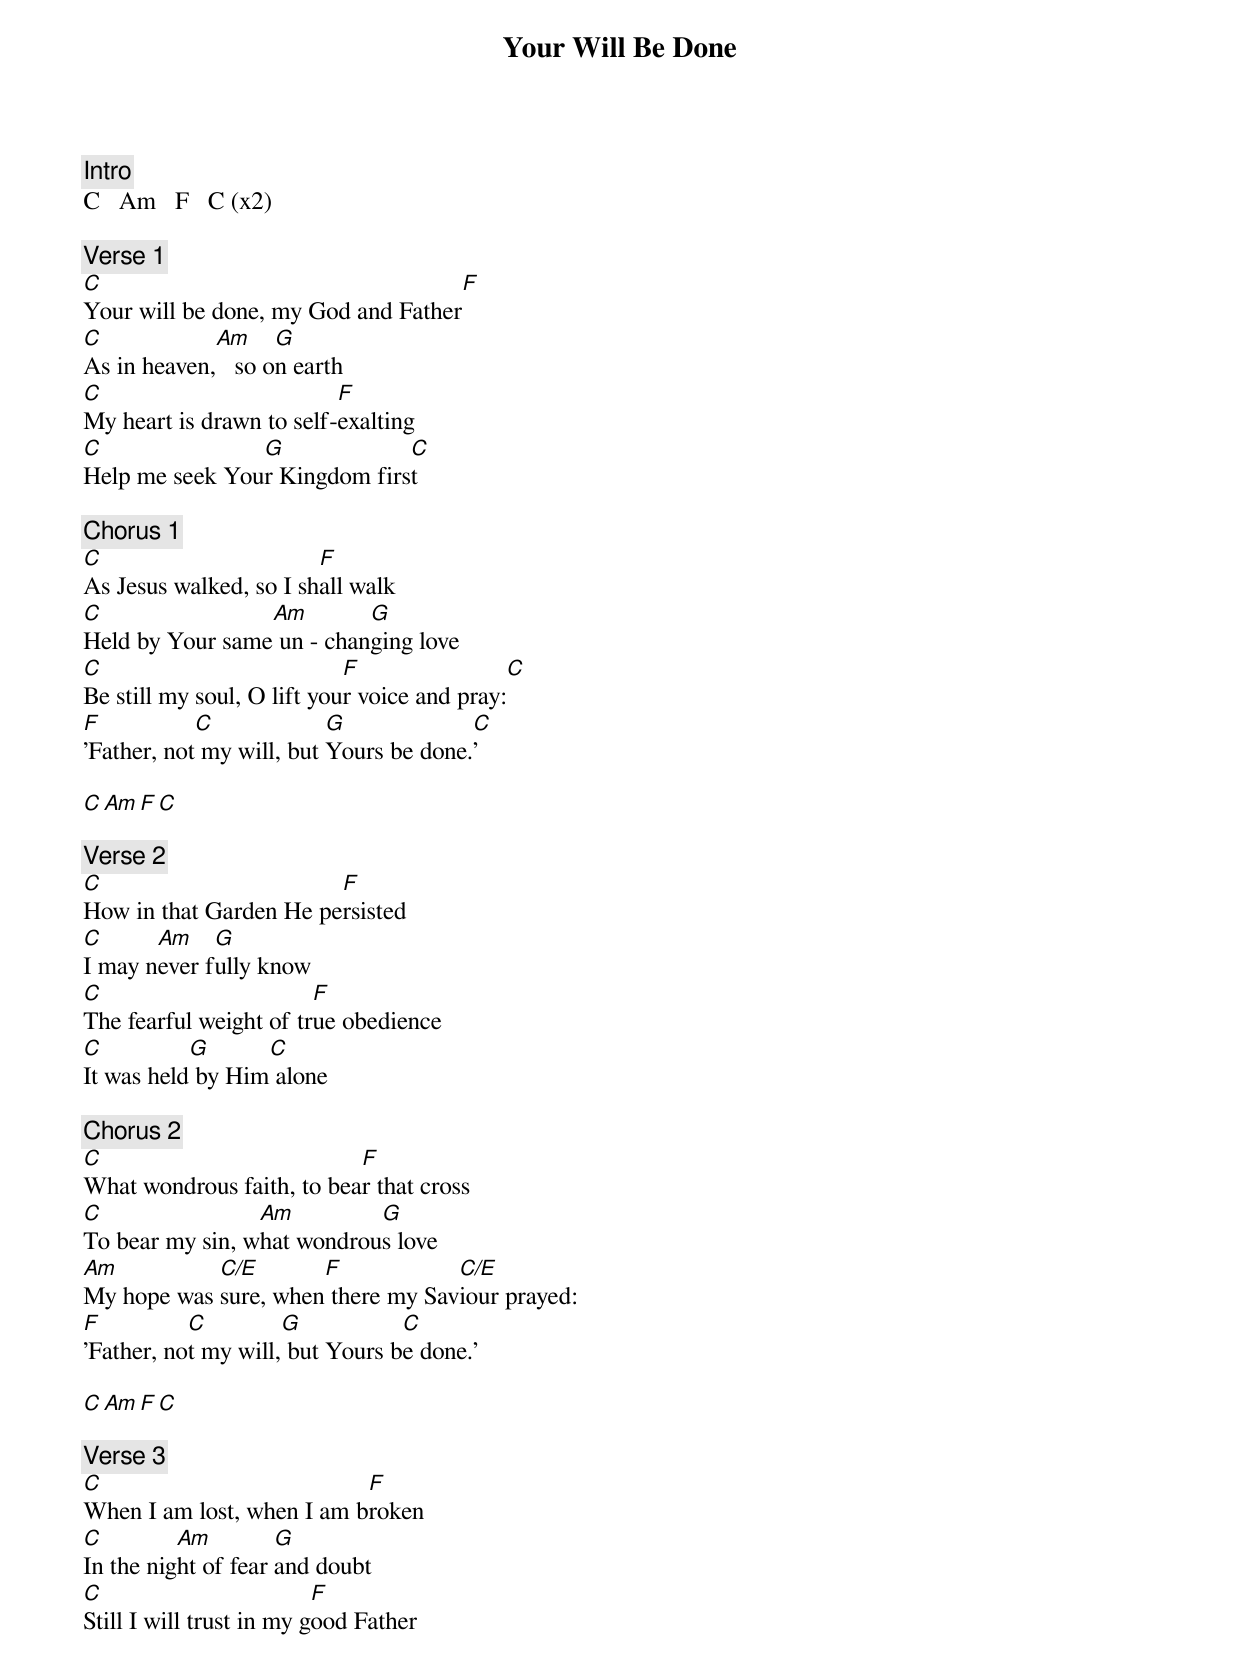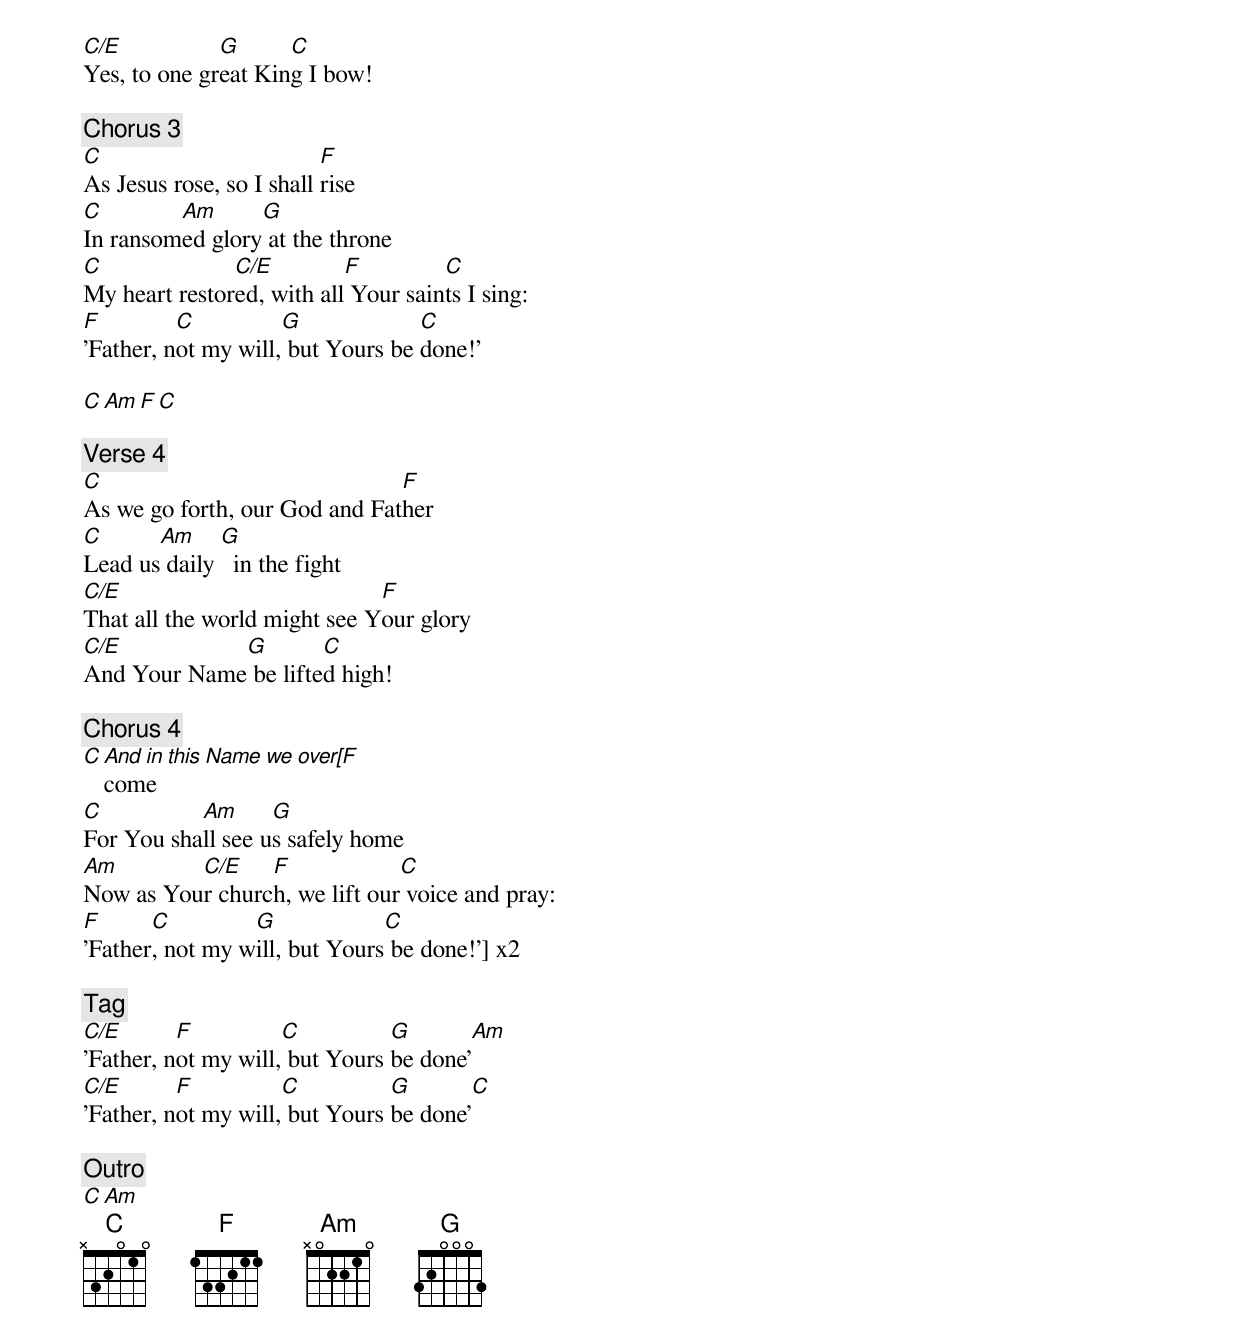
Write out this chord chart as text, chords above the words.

Your Will Be Done

[Intro]
C   Am   F   C (x2)

[Verse 1]
C                                    F
Your will be done, my God and Father
C            Am     G
As in heaven,   so on earth
C                         F
My heart is drawn to self-exalting
C               G             C
Help me seek Your Kingdom first

[Chorus 1]
C                       F
As Jesus walked, so I shall walk
C                Am        G
Held by Your same un - changing love
C                           F                 C
Be still my soul, O lift your voice and pray:
F           C             G             C
'Father, not my will, but Yours be done.'

C      Am     F      C

[Verse 2]
C                       F
How in that Garden He persisted
C      Am    G
I may never fully know
C                       F
The fearful weight of true obedience
C          G      C
It was held by Him alone

[Chorus 2]
C                          F
What wondrous faith, to bear that cross
C                Am         G
To bear my sin, what wondrous love
Am          C/E       F            C/E
My hope was sure, when there my Saviour prayed:
F          C         G           C
'Father, not my will, but Yours be done.'

C      Am     F      C

[Verse 3]
C                          F
When I am lost, when I am broken
C         Am         G
In the night of fear and doubt
C                         F
Still I will trust in my good Father
C/E           G      C
Yes, to one great King I bow!

[Chorus 3]
C                         F
As Jesus rose, so I shall rise
C        Am      G
In ransomed glory at the throne
C              C/E         F         C
My heart restored, with all Your saints I sing:
F         C          G             C
'Father, not my will, but Yours be done!'

C      Am     F      C

[Verse 4]
C                              F
As we go forth, our God and Father
C      Am     G
Lead us daily   in the fight
C/E                           F
That all the world might see Your glory
C/E          G        C
And Your Name be lifted high!

[Chorus 4]
C                        F
[And in this Name we overcome
C          Am      G
For You shall see us safely home
Am        C/E    F             C
Now as Your church, we lift our voice and pray:
F      C         G             C
'Father, not my will, but Yours be done!'] x2

[Tag]
C/E       F          C          G           Am
'Father, not my will, but Yours be done'
C/E       F          C          G           C
'Father, not my will, but Yours be done'

[Outro]
C  Am
